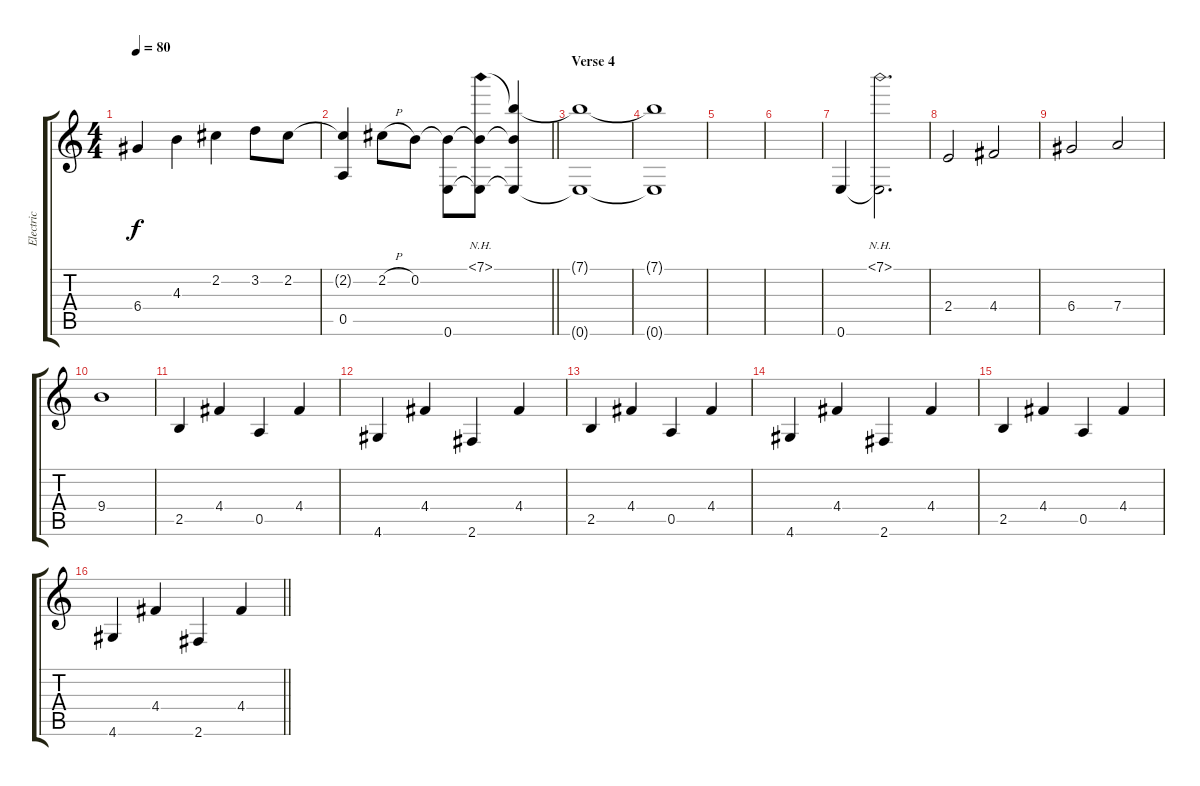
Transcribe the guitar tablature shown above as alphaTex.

\track ("Electric" "Electric") {instrument overdrivenguitar}
\staff {score tabs}
\tuning (E4 B3 G3 D3 A2 E2) {hide}
\ts (4 4)
\tempo 80
\clef g2
\ks c
6.4.4{dy f} 4.3.4 2.2.4 3.2.8 2.2.8 |
\barLineRight lightlight
(2.2{t} 0.5).4 2.2{h}.8 0.2.8 (0.2{t} 0.6).8 (7.1{nh} 0.2{t} 0.6{t}).8 (7.1{t} 0.2{t} 0.6{t}).4 |
\section ("" "Verse 4")
(7.1{t} 0.6{t}).1 |
(7.1{t} 0.6{t}).1 |
|
|
0.6.4 (7.1{nh} 0.6{t}).2{d} |
2.4.2 4.4.2 |
6.4.2 7.4.2 |
9.4.1 |
2.5.4 4.4.4 0.5.4 4.4.4 |
4.6.4 4.4.4 2.6.4 4.4.4 |
2.5.4 4.4.4 0.5.4 4.4.4 |
4.6.4 4.4.4 2.6.4 4.4.4 |
2.5.4 4.4.4 0.5.4 4.4.4 |
\barLineRight lightlight
4.6.4 4.4.4 2.6.4 4.4.4
